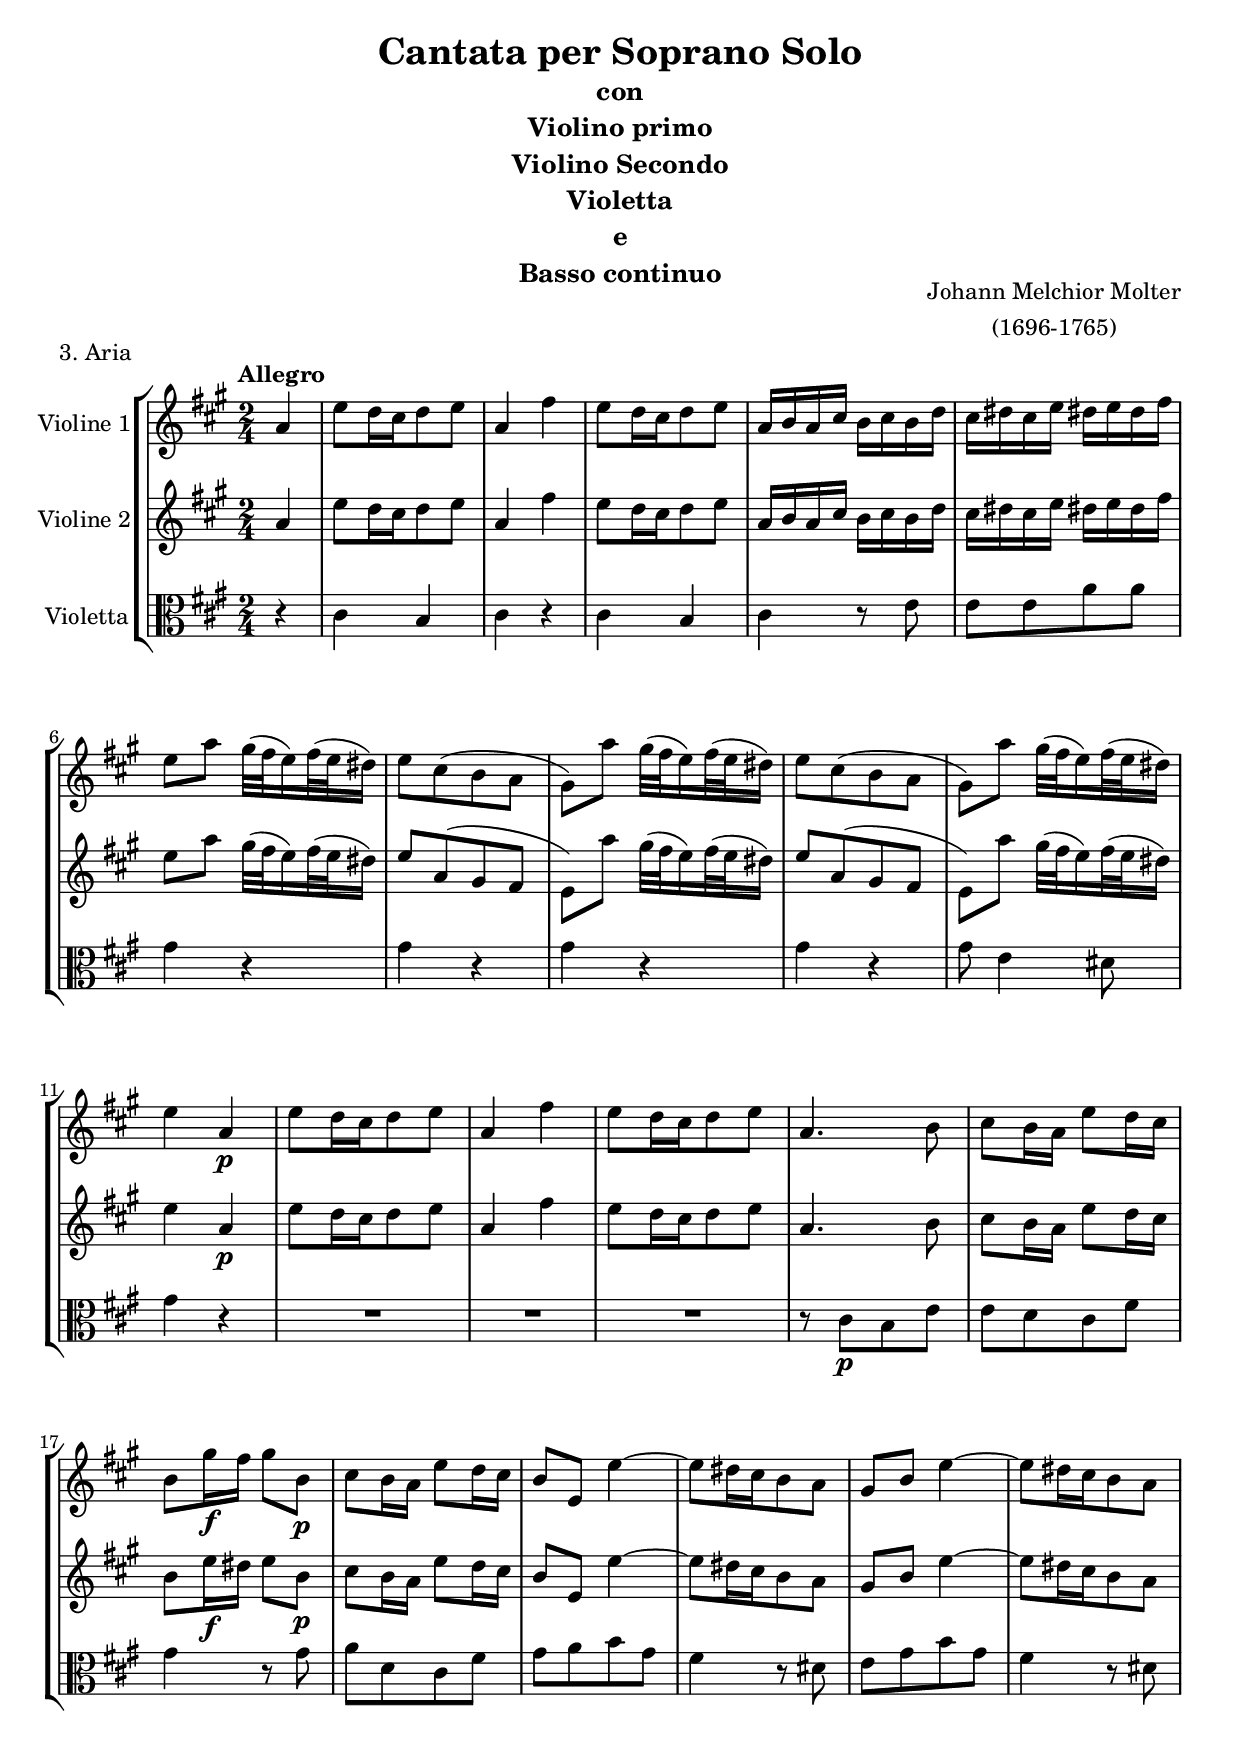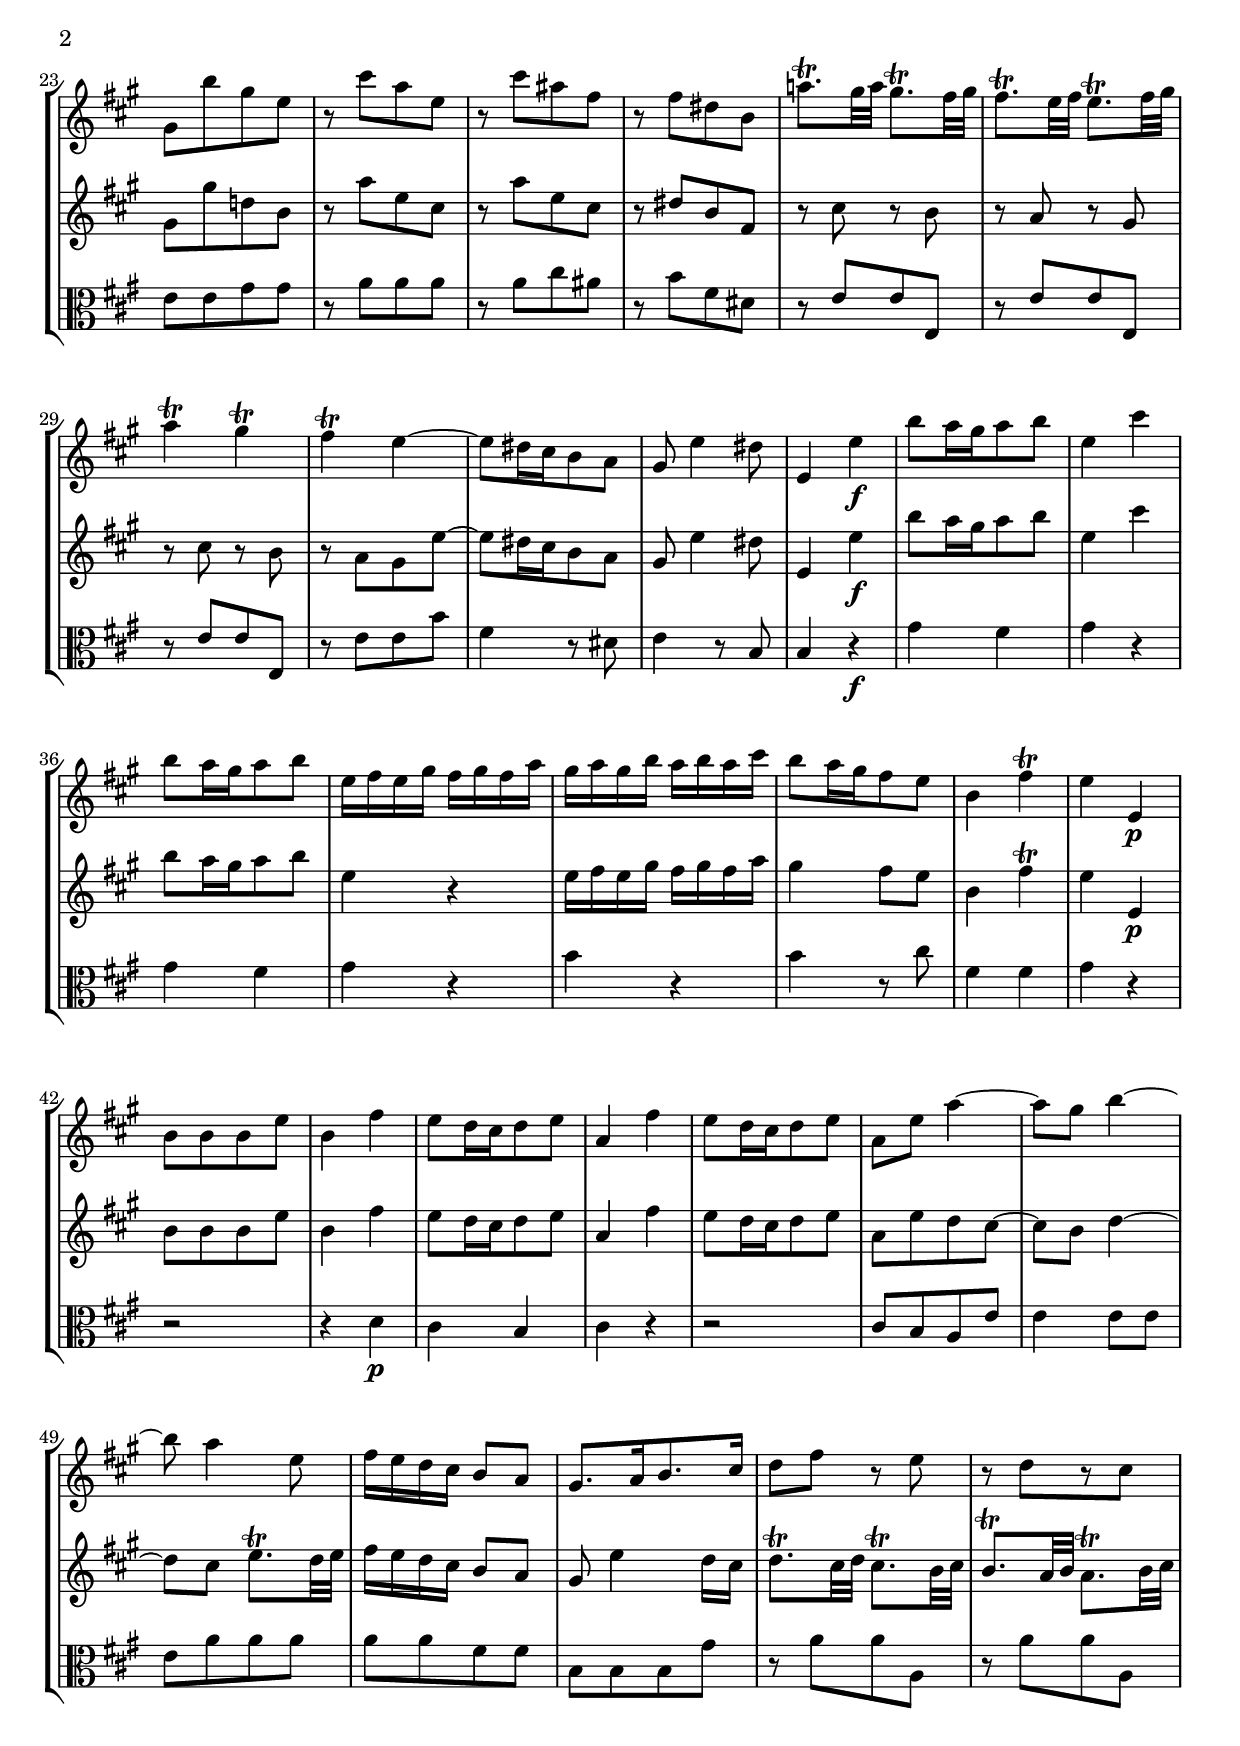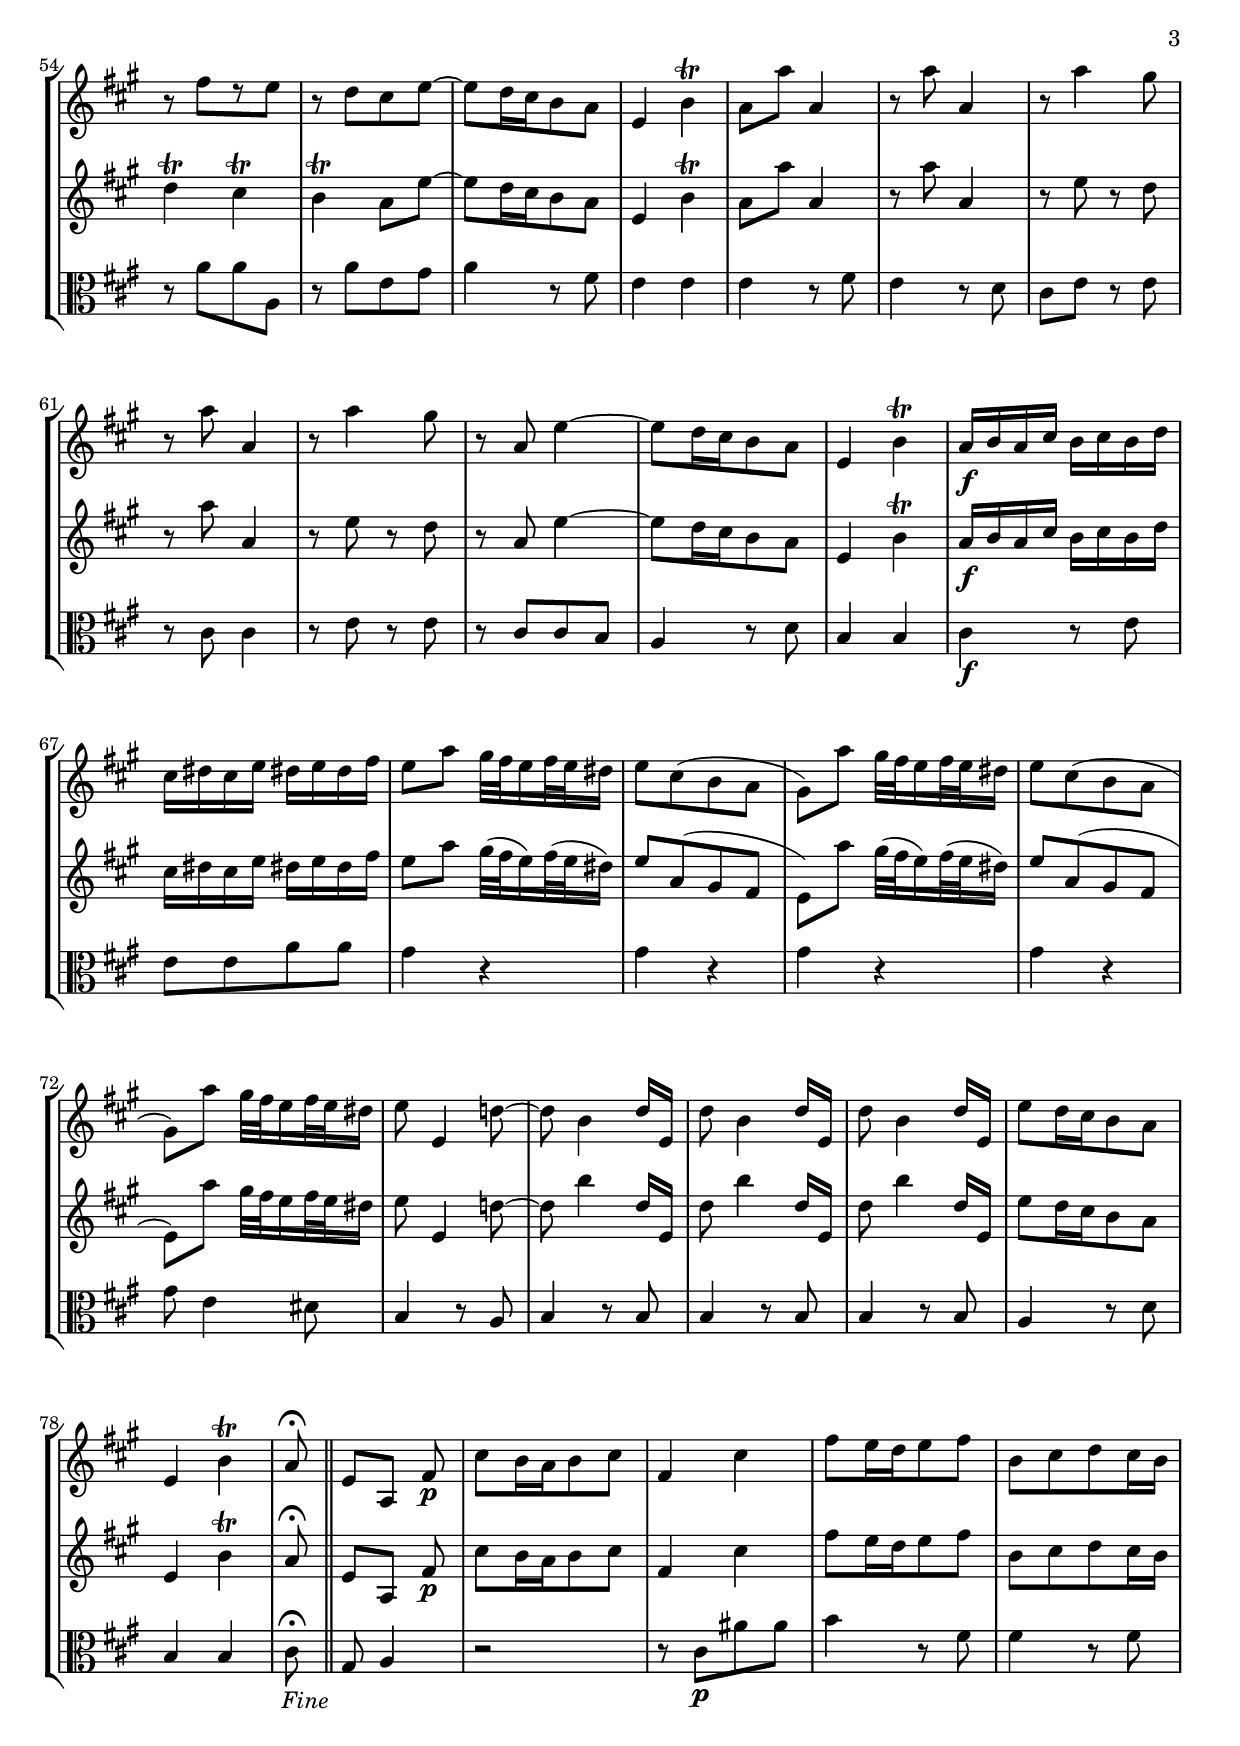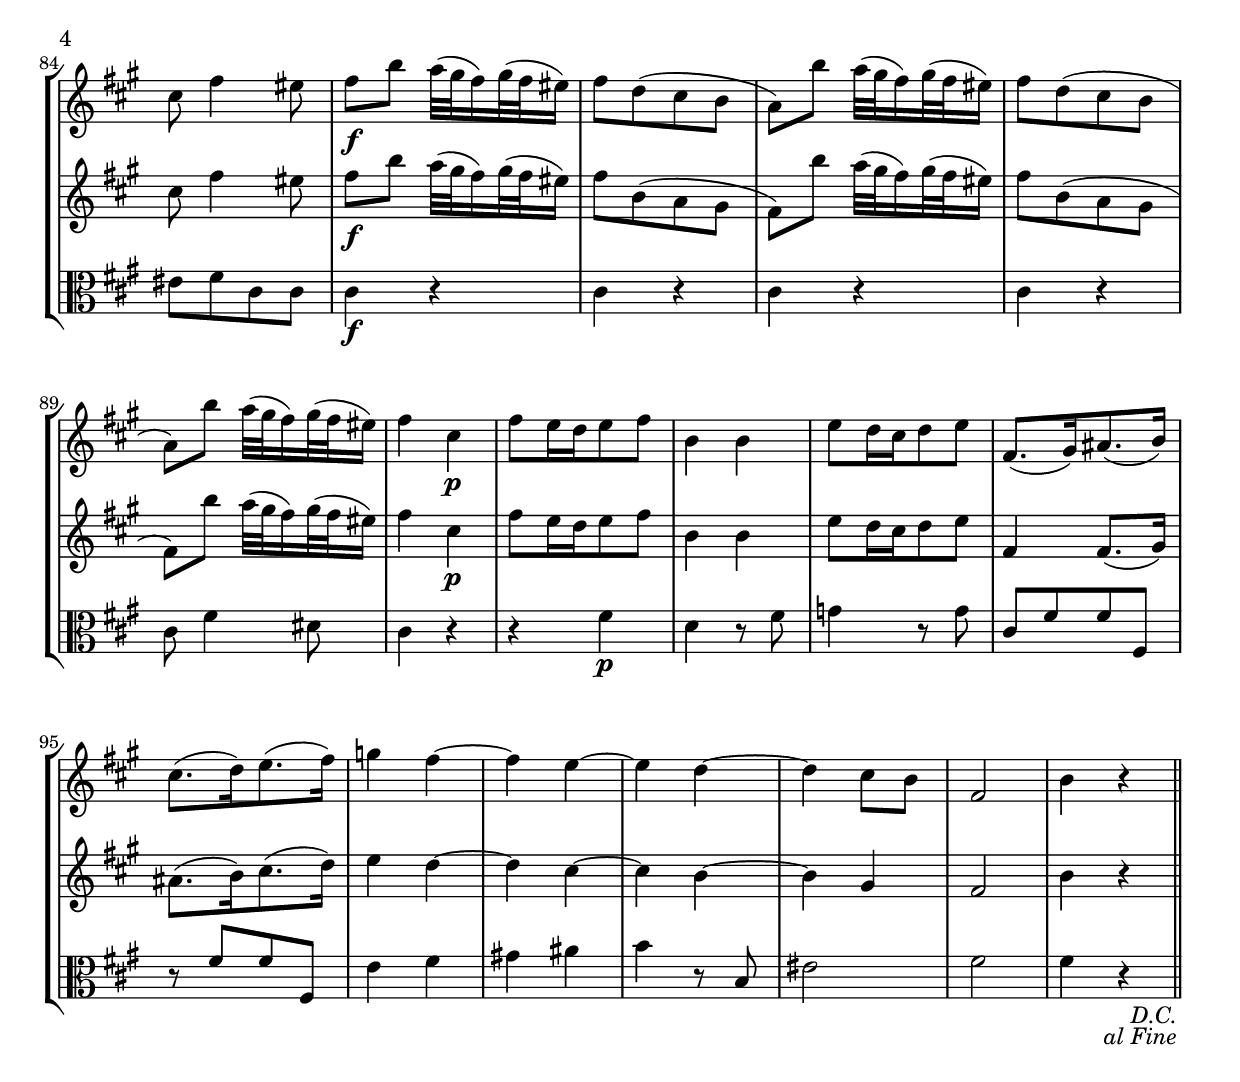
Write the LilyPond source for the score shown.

\version "2.24.2"
\language "deutsch"

\header {
  title = "Cantata per Soprano Solo"
  subtitle = \markup \center-column {"con" "Violino primo" "Violino Secondo" "Violetta" "e" "Basso continuo"}
  composer =  \markup \center-column {"Johann Melchior Molter" "(1696-1765)"}
}


\include "Setup.ly"

violineprimo_noten_aria = {
 %Zeile 1
 \tempo "Allegro"
 \partial 4
 \repeat segno 2 {
   a4 | e'8 [d16 cis d8 e] | a,4 fis' |
   e8 [d16 cis d8 e] | a,16 h a cis h cis h d |
   cis16 dis cis e dis! e dis fis | e8 \repeat unfold 2 {a8 gis32 [(fis e16) fis32 (e dis16)] | e8 [cis (h a] | gis)}
   a'8 gis32 [(fis e16) fis32 (e dis16)] | e4 a, \p |
   e'8 [d16 cis d8 e] | a,4 fis' |
   
   %Zeile 2
   e8 [d16 cis d8 e] | a,4. h8 |
   cis8 h16 a e'8 d16 cis | h8 gis'16 \f fis gis8 h, \p |
   cis8 h16 a e'8 d16 cis | h8 e, e'4~ |
   e8 [dis16 cis h8 a] | gis h e4~ |
   e8 [dis16 cis h8 a] | gis [h' gis e] |
   r8 cis' [a e] | r8 cis' [ais fis] | 
   r fis [dis h] | a'!8.\trill gis32 a gis8.\trill fis32 gis |
   
   %Zeile 3
   fis8.\trill e32 fis e8.\trill fis32 gis | a4\trill gis\trill |
   fis4\trill e~ | e8 [dis16 cis h8 a] |
   gis8 e'4 dis8 | e,4 e' \f |
   h'8 [a16 gis a8 h] | e,4 cis' |
   h8 [a16 gis a8 h] | e,16 fis e gis fis gis fis a|
   gis16 a gis h a h a cis | h8 [a16 gis fis8 e] |
   h4 fis'\trill | e e, \p |
   h'8 [h h e] |
   
   %Zeile 4
   h4 fis' | e8 [d16 cis d8 e] |
   a,4 fis' | e8 [d16 cis d8 e] |
   a,8 e' a4~ | a8 gis h4~ |
   h8 a4 e8 | fis16 e d cis h8 a |
   gis8. [a16 h8. cis16] | d8 fis r e |
   r8 d [r cis] | r fis [r e] |
   r8 d [cis e~] | e [d16 cis h8 a] |
   
   %Zeile 5
   e4 h'\trill | a8 [a'] a,4 |
   \repeat unfold 2 {r8 a' a,4 | r8 a'4 gis8}
   r8 a, e'4~ | e8 [d16 cis h8 a] |
   e4 h'\trill | a16 \f h a cis h cis h d | 
   cis dis cis e dis! e dis fis | e8 \repeat unfold 2 {a gis32 [fis e16 fis32 e dis16] | e8 [cis (h a] | gis)}
   
   %Zeile 6
   a'8 gis32 [fis e16 fis32 e dis16] | e8 e,4 d'!8~ |
   \repeat unfold 3 {d8 h4 d16 e,} |
   e'8 [d16 cis h8 a] | e4 h'\trill |
   a8 \fermata \bar "||"
   \volta 2 \fine
   \volta 1
   [e8 a,] fis' \p |cis'8 [h16 a h8 cis] |
   fis,4 cis' |
   
   %Zeile 7
   fis8 [e16 d e8 fis] | h, [cis d cis16 h] |
   cis8 fis4 eis8 | fis \f \repeat unfold 2 {h a32 [(gis fis16) gis32 (fis eis16)] | fis8 [d (cis h] | a)}
   h' a32 [(gis fis16) gis32 (fis eis16)] | fis4 cis \p |
   fis8 [e16 d e8 fis] | h,4 h |
   
   %Zeile 8
   e8 [d16 cis d8 e] | fis,8. [(gis16) ais8. (h16)] |
   cis8. [(d16) e8. (fis16)] | g4 fis~ |
   fis4 e~ | e d~ |
   d4 cis8 h | fis2 |
   h4 r \bar "||"
  }
 \section
}

violineprimo_aria = \relative c'' {
  \clef treble
  \key_timesig
  \violineprimo_noten_aria
}


\include "Setup.ly"

violinesecondo_noten_aria = {
 %Zeile 1
 \tempo "Allegro"
 \partial 4
 \repeat segno 2 {
   a4 | e'8 [d16 cis d8 e] | a,4 fis' |
   e8 [d16 cis d8 e] | a,16 h a cis h cis h d |
   cis16 dis cis e dis! e dis fis | e8 \repeat unfold 2 {a8 gis32 [(fis e16) fis32 (e dis16)] | e8 [a, (gis fis] | e)}
   a'8 gis32 [(fis e16) fis32 (e dis16)] | e4 a, \p |
      
   %Zeile 2
   e'8 [d16 cis d8 e] | a,4 fis' | e8 [d16 cis d8 e] | a,4. h8 |
   cis8 h16 a e'8 d16 cis | h8 e16 \f dis e8 h \p |
   cis8 h16 a e'8 d16 cis | h8 e, e'4~ | e8 [dis16 cis h8 a] | gis h e4~ |
   e8 [dis16 cis h8 a] | gis [gis' d! h] | r a' [e cis] |
   
   %Zeile 3
   r8 a' [e cis] | r dis [h fis] | r cis' r h | r a r gis |
   r8 cis r h | r a [gis e'~] | e [dis16 cis h8 a] | gis e'4 dis8 |
   e,4 e' \f | h'8 [a16 gis a8 h] | e,4 cis' | h8 [a16 gis a8 h] |
   e,4 r | e16 fis e gis fis gis fis a|
   
   %Zeile 4
   gis4 fis8 e | h4 fis'\trill | e e, \p | h'8 [h h e] |
   h4 fis' | e8 [d16 cis d8 e] | a,4 fis' | e8 [d16 cis d8 e] |
   a,8 [e' d cis~] | cis h d4~ | d8 cis e8.\trill [d32 e] | fis16 e d cis h8 a |
   gis8 e'4 d16 cis | d8.\trill cis32 d cis8.\trill h32 cis |
   
   %Zeile 5
   h8.\trill a32 h a8.\trill h32 cis | d4\trill cis\trill | h\trill a8 e'~ | e [d16 cis h8 a] |
   e4 h'\trill | a8 [a'] a,4 | \repeat unfold 2 {r8 a' a,4 | r8 e' r d}
   r8 a e'4~ | e8 [d16 cis h8 a] | e4 h'\trill | a16 \f h a cis h cis h d |
   
   %Zeile 6
   cis dis cis e dis! e dis fis | e8 \repeat unfold 2 {a gis32 [(fis e16) fis32 (e dis16)] | e8 [a, (gis fis] | e)}
   a'8 gis32 [fis e16 fis32 e dis16] | e8 e,4 d'!8~ | \repeat unfold 3 {d8 h'4 d,16 e,} |
   
   %Zeile 7
   e'8 [d16 cis h8 a] | e4 h'\trill |
   a8 \fermata \bar "||"
   \volta 2 \fine
   \volta 1
   [e8 a,] fis' \p |cis'8 [h16 a h8 cis] |
   fis,4 cis' |
   fis8 [e16 d e8 fis] | h, [cis d cis16 h] |
   cis8 fis4 eis8 | fis \f \repeat unfold 2 {h a32 [(gis fis16) gis32 (fis eis16)] | fis8 [h, (a gis] | fis)}
   
   %Zeile 8
   h' a32 [(gis fis16) gis32 (fis eis16)] | fis4 cis \p | fis8 [e16 d e8 fis] | h,4 h |
   e8 [d16 cis d8 e] | fis,4 fis8. (gis16)] | ais8. [(h16) cis8. (d16)] | e4 d~ |
   d4 cis~ | cis h~ | h4 gis | fis2 |
   h4 r \bar "||"
  }
 \section
}

violinesecondo_aria = \relative c'' {
  \clef treble
  \key_timesig
  \violinesecondo_noten_aria
}


\include "Setup.ly"

violetta_noten_aria = {
 %Zeile 1
 \tempo "Allegro"
 \repeat segno 2 {
  \partial 4
   r4 | cis4 h | cis r | cis h | cis r8 e |
   e8 [e a a] | \repeat unfold 4 {gis4 r} |
   gis8 e4 dis8 | gis4 r | \compressMMRests { R1*2/4*3} | r8 cis, \p [h e] |
   
   %Zeile 2
   e8 [d cis fis] | gis4 r8 gis8 | a [d, cis fis] | gis [a h gis] |
   fis4 r8 dis | e [gis h gis] | fis4 r8 dis | e [e gis gis] |
   r8 a [a a] | r a [cis ais] | r h [fis dis] |
   
   %Zeile 3
   \repeat unfold 3 {r8 e [e e,]} | r e' [e h'] |
   fis4 r8 dis | e4 r8 h | h4 r \f | \repeat unfold 2 {gis'4 fis | gis r}
   h4 r | h r8 cis |
   
   %Zeile 4
   fis,4 fis | gis r | r2 | r4 d \p |
   cis4 h | cis r | r2 | cis8 [h a e'] |
   e4 e8 e | e8 [a a a] | a [a fis fis] | h, [h h gis'] |
   \repeat unfold 3 {r8 a [a a,]} |   
   
   %Zeile 5
   r8 a' [e gis] | a4 r8 fis |
   e4 e | e r8 fis | e4 r8 d | cis8 e r e |
   r8 cis cis4 | r8 e r e | r cis [cis h] |
   
   %Zeile 6
   a4 r8 d | h4 h | cis \f r8 e | e [e a a] |
   \repeat unfold 4 {gis4 r} |
   gis8 e4 dis8 | h4 r8 a | \repeat unfold 3 {h4 r8 h} |
   a4 r8 d |
   
   %Zeile 7
   h4 h | cis8 \fermata \bar "||"
   \volta 2 \fine
   \volta 1 
   gis8 a4 | r2 | r8 cis \p [ais' ais] |
   h4 r8 fis | fis4 r8 fis | eis [fis cis cis] | cis4 \f r | \repeat unfold 3 {cis4 r} |
   cis8 fis4 dis8 | cis4 r | r fis \p |
   
   % Zeile 8
   d4 r8 fis | g4 r8 g | cis, [fis fis fis,] | r fis' [fis fis,] |
   e'4 fis | gis! ais | h r8 h, | eis2 |
   fis | fis4 r \bar "||" 
 }
  \section
}

violetta_aria = \relative c' {
  \clef alto
  \key_timesig
  \violetta_noten_aria
}


\score {
  \header {
    piece = "3. Aria"
  }
  \new StaffGroup 
  <<
    \new Staff = "violineprimo" \with { instrumentName = "Violine 1" midiInstrument = "violin" } \violineprimo_aria
    \new Staff = "violinesecondo" \with { instrumentName = "Violine 2" midiInstrument = "violin"} \violinesecondo_aria 
    \new Staff = "violetta" \with { instrumentName = "Violetta" midiInstrument = "viola"} \violetta_aria
  >>
  \layout { }
}